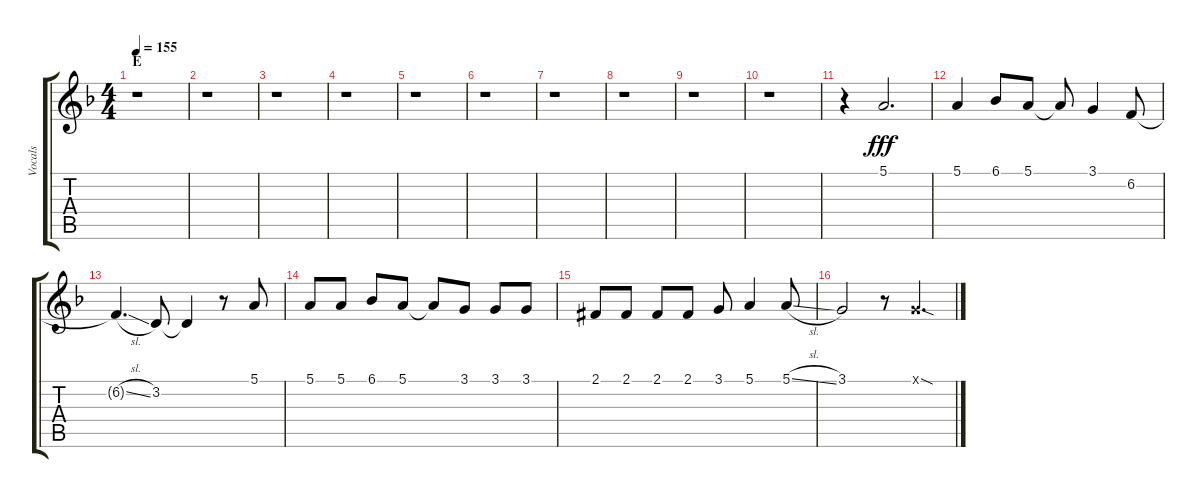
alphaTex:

\track ("Vocals" "Vocals") {instrument voiceoohs}
\staff {score tabs}
\tuning (E4 B3 G3 D3 A2 E2) {hide}
\ts (4 4)
\section ("" "E")
\tempo 155
\clef g2
\ks f
r.1{dy fff} |
r.1 |
r.1 |
r.1 |
r.1 |
r.1 |
r.1 |
r.1 |
r.1 |
r.1 |
r.4 5.1.2{d} |
5.1.4 6.1.8 5.1.8 5.1{t}.8 3.1.4 6.2.8 |
6.2{sl t}.4{d} 3.2.8 3.2{t}.4 r.8 5.1.8 |
5.1.8 5.1.8 6.1.8 5.1.8 5.1{t}.8 3.1.8 3.1.8 3.1.8 |
2.1{acc #}.8 2.1{acc #}.8 2.1{acc #}.8 2.1{acc #}.8 3.1.8 5.1.4 5.1{sl}.8 |
3.1.2 r.8 3.1{sod x}.4{d}
